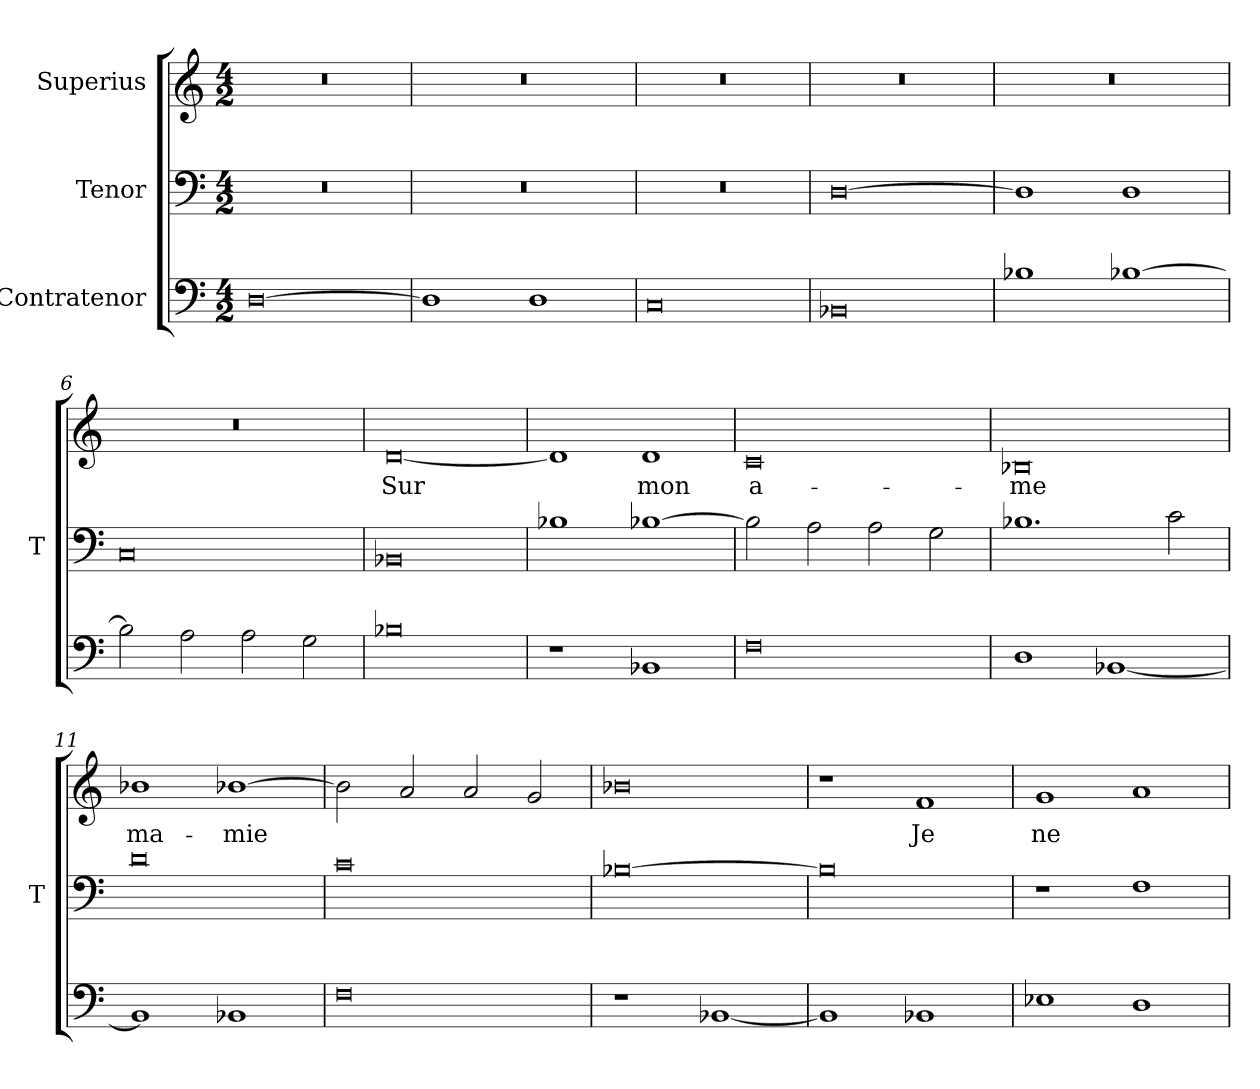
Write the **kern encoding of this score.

**kern	**kern	**kern	**text
*part3	*part2	*part1	*part1
*staff3	*staff2	*staff1	*staff1
*I"Contratenor	*I"Tenor	*I"Superius	*
*	*I'T	*	*
*clefF4	*clefF4	*clefG2	*
*M4/2	*M4/2	*M4/2	*
=1	=1	=1	=1
[0D	0r	0r	.
=2	=2	=2	=2
1D]	0r	0r	.
1D	.	.	.
=3	=3	=3	=3
0C	0r	0r	.
=4	=4	=4	=4
0BB-X	[0D	0r	.
=5	=5	=5	=5
1B-X	1D]	0r	.
[1B-X	1D	.	.
=6	=6	=6	=6
2B-]	0C	0r	.
2A	.	.	.
2A	.	.	.
2G	.	.	.
=7	=7	=7	=7
0B-X	0BB-X	[0d	-Sur
=8	=8	=8	=8
1r	1B-X	1d]	.
1BB-X	[1B-X	1d	-mon
=9	=9	=9	=9
0F	2B-]	0c	a-
.	2A	.	.
.	2A	.	.
.	2G	.	.
=10	=10	=10	=10
1D	1.B-X	0B-X	-me
[1BB-X	.	.	.
.	2c	.	.
=11	=11	=11	=11
1BB-]	0d	1b-X	ma-
1BB-X	.	[1b-X	-mie
=12	=12	=12	=12
0F	0c	2b-]	.
.	.	2a	.
.	.	2a	.
.	.	2g	.
=13	=13	=13	=13
1r	[0B-X	0b-X	.
[1BB-X	.	.	.
=14	=14	=14	=14
1BB-]	0B-]	1r	.
1BB-X	.	1f	-Je
=15	=15	=15	=15
1E-X	1r	1g	-ne
1D	1F	1a	.
=	=	=	=
*-	*-	*-	*-
